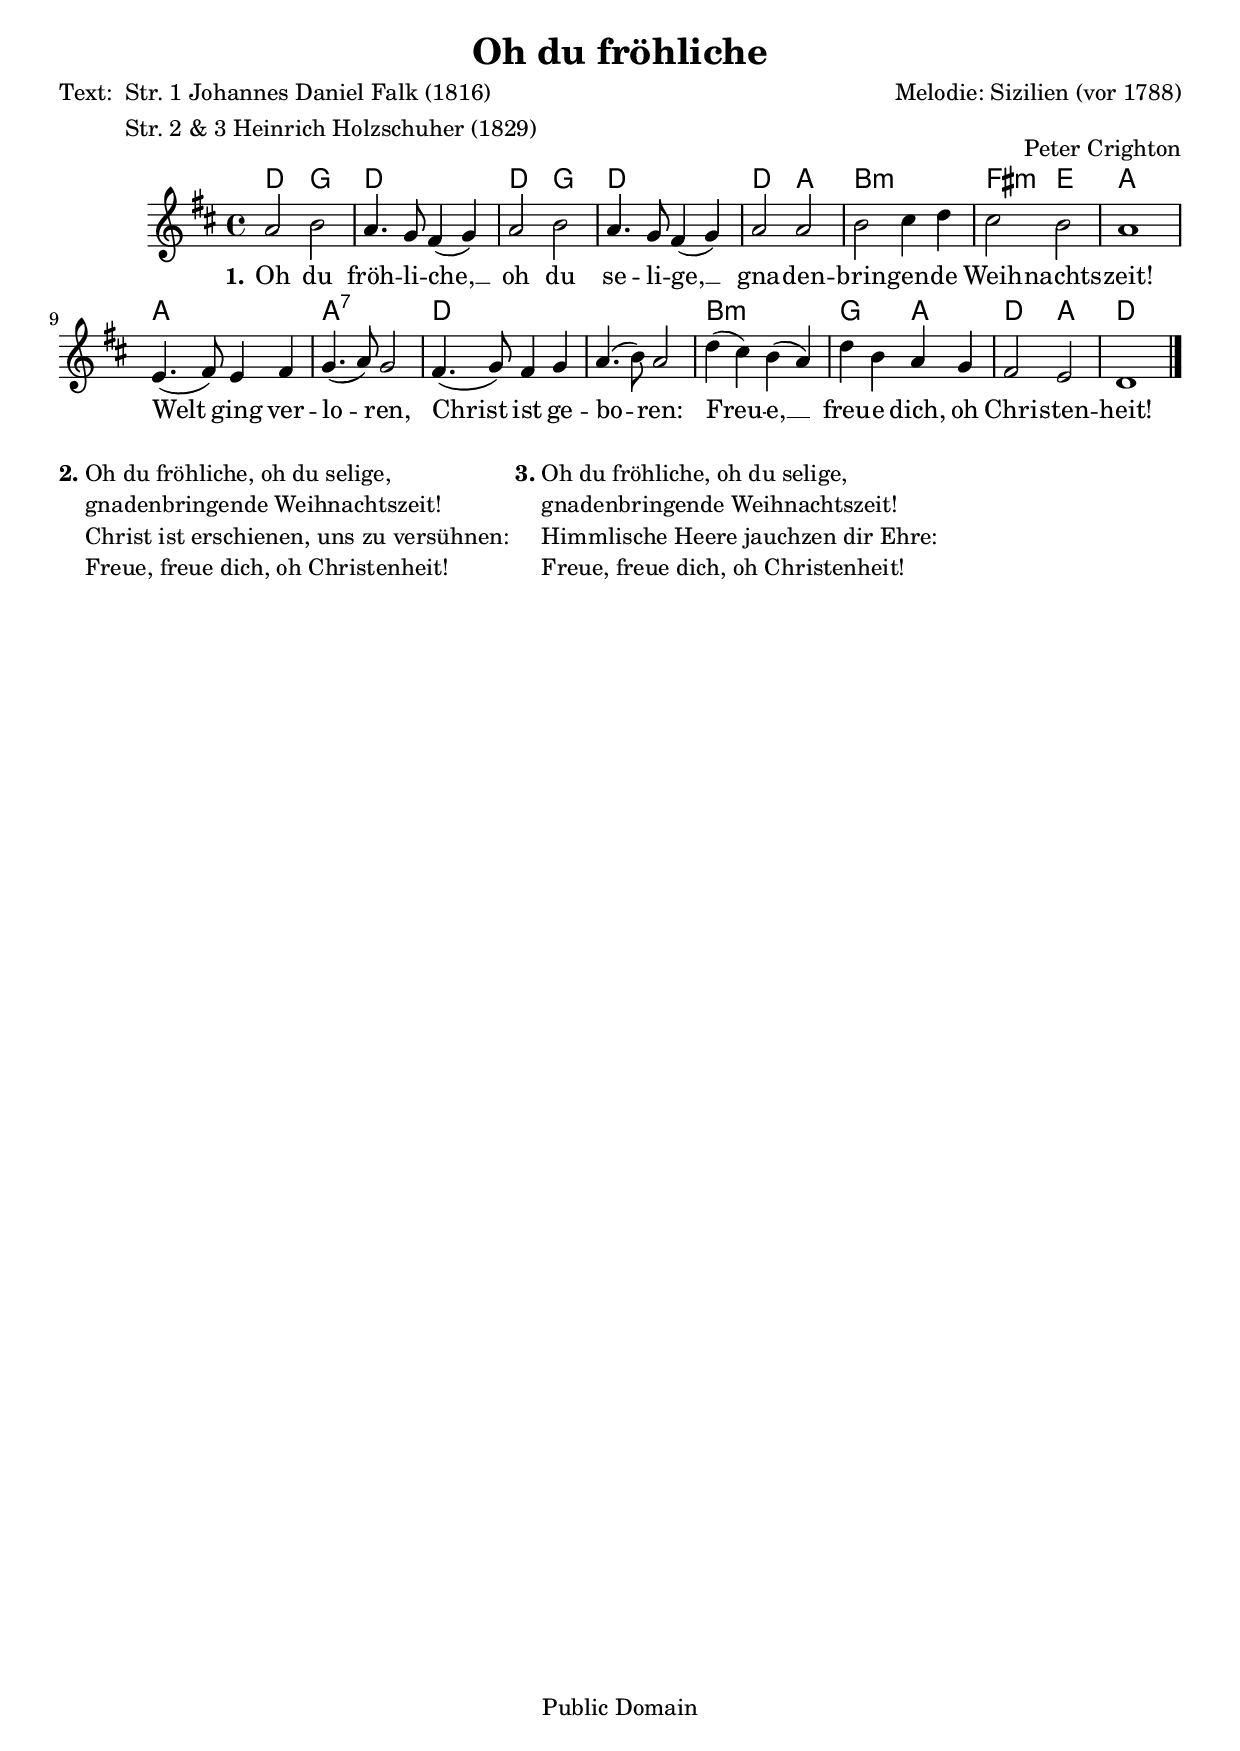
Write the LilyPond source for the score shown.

\version "2.24.2"
\version "2.24.2"
ODF_title = "Oh du fröhliche"
ODF_poet = \markup { \column { "Text: " } \column { "Str. 1 Johannes Daniel Falk (1816)""Str. 2 & 3 Heinrich Holzschuher (1829)" } }
ODF_maintainerEmail = "PeteCrighton@googlemail.com"
ODF_maintainerWeb = "http://www.petercrighton.de"
ODF_composer = "Melodie: Sizilien (vor 1788)"
ODF_arranger = "Peter Crighton"
ODF_copyright = "Public Domain"

ODF_akkorde = \chordmode {
  d2 g d1 d2 g d1 d2 a b1:m fis2:m e a1
  a a:7 d1*2 b1:m g2 a d a d1
}
ODF_melodie = \relative c' {
  \clef "treble"
  \time 4/4
  \key d\major
  a'2 b | a4. g8 fis4( g) |
  a2 b | a4. g8 fis4( g) |
  a2 a | b cis4 d |
  cis2 b | a1 |
  e4.( fis8) e4 fis | g4.( a8) g2 |
  fis4.( g8) fis4 g | a4.( b8) a2 |
  d4( cis) b( a) | d b a g |
  fis2 e | d1 \bar "|."
}
ODF_text = \lyricmode {
  \set stanza = "1."
  Oh du fröh -- li -- che, __ oh du se -- li -- ge, __
  gna -- den -- brin -- gen -- de Weih -- nachts -- zeit!
  Welt ging ver -- lo -- ren, Christ ist ge -- bo -- ren:
  Freu -- e, __ freu -- e dich, oh Chri -- sten -- heit!
}
ODF_Score = \score {
  <<
    \new ChordNames { \ODF_akkorde }
    \new Voice = "Lied" { \ODF_melodie }
    \new Lyrics \lyricsto "Lied" { \ODF_text }
  >>
}
ODF_Strophen = \markup {
  \column {
    \line {
      \bold "2."
      \column {
        "Oh du fröhliche, oh du selige,"
        "gnadenbringende Weihnachtszeit!"
        "Christ ist erschienen, uns zu versühnen:"
        "Freue, freue dich, oh Christenheit!"
      }
      \bold "3."
      \column {
        "Oh du fröhliche, oh du selige,"
        "gnadenbringende Weihnachtszeit!"
        "Himmlische Heere jauchzen dir Ehre:"
        "Freue, freue dich, oh Christenheit!"
      }
    }
  }
}

\header {
  title = \ODF_title
  poet = \ODF_poet
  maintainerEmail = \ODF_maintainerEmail
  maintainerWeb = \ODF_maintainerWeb
  composer = \ODF_composer
  arranger = \ODF_arranger
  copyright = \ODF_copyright
}
\ODF_Score
\ODF_Strophen
